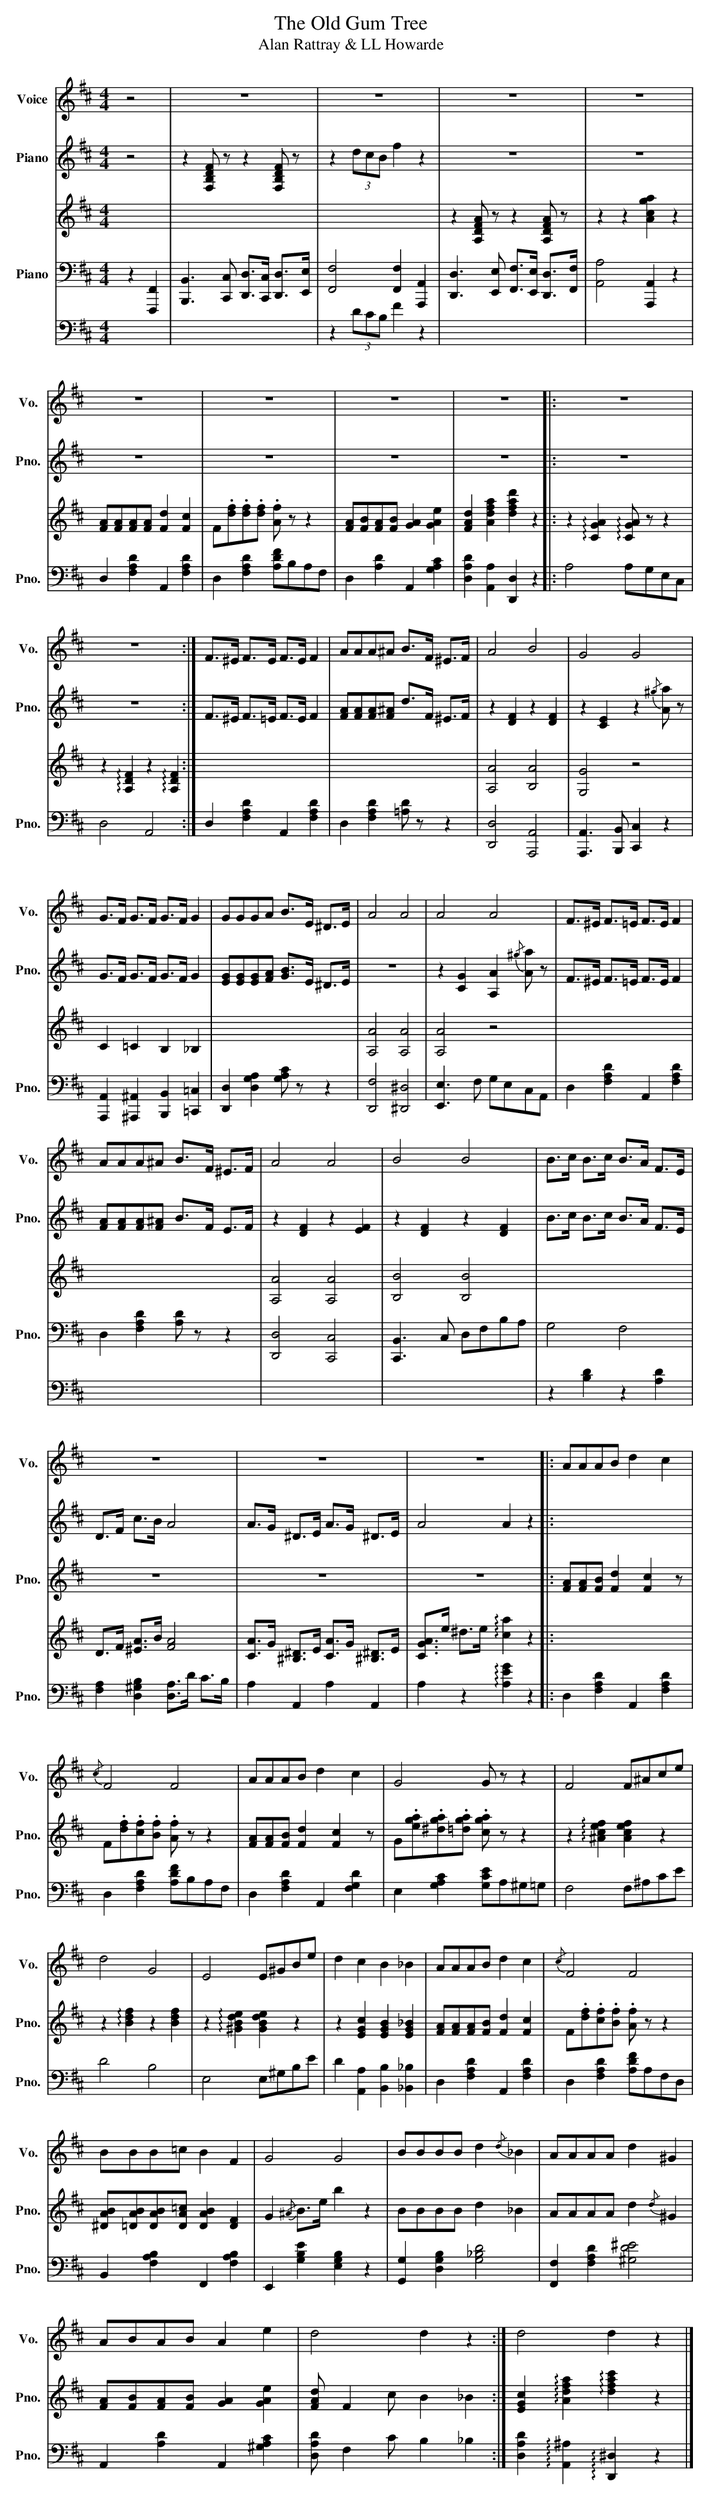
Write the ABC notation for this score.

X:1
T:The Old Gum Tree
T:Alan Rattray & LL Howarde
L:1/8
M:4/4
K:D
V:1 treble nm="Voice" snm="Vo."
V:2 treble
V:3 treble nm="Piano" snm="Pno."
V:4 treble
V:5 bass nm="Piano" snm="Pno."
V:6 bass
V:1
z4 | z8 | z8 | z8 | z8 |$ z8 | z8 | z8 | z8 |: z8 |$ z8 :| F>^E F>E F>E F2 | AAA^A B>F ^E>F |
A4 B4 | G4 G4 |$ G>F G>F G>F G2 | GGGA B>E ^D>E | A4 A4 | A4 A4 | F>^E F>=E F>E F2 |$
AAA^A B>F ^E>F | A4 A4 | B4 B4 | B>c B>c B>A F>E |$ z8 | z8 | z8 |: AAAB d2 c2 |${/c} F4 F4 |
AAAB d2 c2 | G4 G z z2 | F4 F^Ace |$ d4 G4 | E4 E^GBe | d2 c2 B2 _B2 | AAAB d2 c2 |{/c} F4 F4 |$
BBB=c B2 F2 | G4 G4 | BBBB d2{/d} _B2 | AAAA d2 ^G2 |$ ABAB A2 e2 | d4 d2 z2 :| d4 d2 z2 |]
V:2
x4 | x8 | x8 | x8 | x8 |$ x8 | x8 | x8 | x8 |: x8 |$ x8 :| x8 | x8 | x8 | x8 |$ x8 | x8 | x8 |
x8 | x8 |$ x8 | x8 | x8 | x8 |$ D>F c>B A4 | A>G ^D>E A>G ^D>E | A4 A2 z2 |: x8 |$ x8 | x8 | x8 |
x8 |$ x8 | x8 | x8 | x8 | x8 |$ x8 | x8 | x8 | x8 |$ x8 | x8 :| x8 |]
V:3
z4 | z2 [F,B,DF] z z2 [F,B,DF] z | z2 (3dcB f2 z2 | z8 | z8 |$ z8 | z8 | z8 | z8 |: z8 |$ z8 :|
F>^E F>=E F>E F2 | [FA][FA][FA][F^A] d>F ^E>F | z2 [DF]2 z2 [DF]2 | z2 [CE]2 z2{/^g} [Aa] z |$
G>F G>F G>F G2 | [EG][EG][EG][FA] [GB]>E ^D>E | z8 | z2 [CG]2 [A,A]2{/^g} [Aa] z |
F>^E F>=E F>E F2 |$ [FA][FA][FA][F^A] B>F E>F | z2 [DF]2 z2 [EF]2 | z2 [DF]2 z2 [DF]2 |
B>c B>c B>A F>E |$ z8 | z8 | z8 |: [FA][FA][FB] [Fd]2 [Fc]2 z |$ F.[df].[cf].[Bf] .[Af] z z2 |
[FA][FA][FB] [Fd]2 [Fc]2 z | G.[ega].[^dga].[=dga] .[cga] z z2 |
z2 !arpeggio![^Acef]2 [Acef]2 z2 |$ z2 !arpeggio![Bdf]2 z2 [Bdf]2 |
z2 !arpeggio![^GBde]2 [GBde]2 z2 | z2 [EGc]2 [EGB]2 [EG_B]2 | [FA][FA][FA][FB] [Fd]2 [Fc]2 |
F.[df].[cf].[Bf] .[Af] z z2 |$ [^DAB][=DAB][DAB][DA=c] [DAB]2 [DF]2 | G2{/^A} B>e b2 z2 |
BBBB d2 _B2 | AAAA d2{/d} ^G2 |$ [FA][FB][FA][FB] [GA]2 [GAe]2 | [FAd] F2 c B2 _B2 :|
[EGc]2 !arpeggio![Adfa]2 !arpeggio![dfac']2 z2 |]
V:4
x4 | x8 | x8 | z2 [A,DFA] z z2 [A,DFA] z | z2 z2 [Acga]2 z2 |$ [FA][FA][FA][FA] [Fd]2 [Fc]2 |
F.[df].[df].[df] .[Af] z z2 | [FA][FB][FA][FB] [GA]2 [GAe]2 | [FAd]2 [Adfa]2 [dfad']2 z2 |:
z2 !arpeggio![CGA]2 !arpeggio![CGA] z z2 |$ z2 !arpeggio![A,DF]2 z2 !arpeggio![A,DF]2 :| x8 | x8 |
[A,A]4 [B,A]4 | [G,G]4 z4 |$ C2 =C2 B,2 _B,2 | x8 | [A,A]4 [A,A]4 | [A,A]4 z4 | x8 |$ x8 |
[A,A]4 [A,A]4 | [B,B]4 [B,B]4 | x8 |$ D>F [^EA]>B [FA]4 | [CA]>G [^B,^D]>E [CA]>G [^B,^D]>E |
[CGA]>e ^d>e !arpeggio![ca]2 z2 |: x8 |$ x8 | x8 | x8 | x8 |$ x8 | x8 | x8 | x8 | x8 |$ x8 | x8 |
x8 | x8 |$ x8 | x8 :| x8 |]
V:5
z2 [F,,,F,,]2 | [B,,,B,,]3 [C,,C,] [D,,D,]>[C,,C,] [D,,D,]>[E,,E,] |
[F,,F,]4 [F,,F,]2 [A,,,A,,]2 | [D,,D,]3 [E,,E,] [F,,F,]>[E,,E,] [D,,D,]>[F,,F,] |
[A,,A,]4 [A,,,A,,]2 z2 |$ D,2 [F,A,D]2 A,,2 [F,A,D]2 | D,2 [F,A,D]2 [A,DF]B,A,F, |
D,2 [A,D]2 A,,2 [G,A,C]2 | [D,A,D]2 [A,,A,]2 [D,,D,]2 z2 |: A,4 A,G,E,C, |$ D,4 A,,4 :|
D,2 [F,A,D]2 A,,2 [F,A,D]2 | D,2 [F,A,D]2 [=A,D] z z2 | [D,,D,]4 [A,,,A,,]4 |
[A,,,A,,]3 [B,,,B,,] [C,,C,]2 z2 |$ [A,,,A,,]2 [^A,,,^A,,]2 [B,,,B,,]2 [=C,,=C,]2 |
[D,,D,]2 [D,G,A,]2 [G,A,C] z z2 | [D,,F,]4 [^D,,^D,]4 | [E,,E,]3 F, G,E,C,A,, |
D,2 [F,A,D]2 A,,2 [F,A,D]2 |$ D,2 [F,A,D]2 [A,D] z z2 | [D,,D,]4 [C,,C,]4 |
[C,,B,,]3 C, D,F,B,A, | G,4 F,4 |$ [F,A,]2 [D,^G,B,]2 [D,A,]>D C>B, | A,2 A,,2 A,2 A,,2 |
A,2 z2 !arpeggio![A,EG]2 z2 |: D,2 [F,A,D]2 A,,2 [F,A,D]2 |$ D,2 [F,A,D]2 [A,DF]B,A,F, |
D,2 [F,A,D]2 A,,2 [F,G,D]2 | E,2 [G,A,C]2 [G,CE]A,^G,=G, | F,4 F,^A,CE |$ D4 B,4 | E,4 E,^G,B,E |
D2 [A,,A,]2 [B,,B,]2 [_B,,_B,]2 | D,2 [F,A,D]2 A,,2 [F,A,D]2 | D,2 [F,A,D]2 [A,DF]A,F,D, |$
B,,2 [F,A,B,]2 F,,2 [F,A,B,]2 | E,,2 [G,B,E]2 [E,G,B,]2 z2 | [G,,G,]2 [D,G,B,]2 [G,_B,D]4 |
[F,,F,]2 [F,A,D]2 [^G,D^E]4 |$ A,,2 [A,D]2 A,,2 [^G,A,C]2 | [D,A,D] F,2 C B,2 _B,2 :|
[D,A,D]2 !arpeggio![A,,^A,]2 !arpeggio![D,,^D,]2 z2 |]
V:6
x4 | x8 | z2 (3DCB, F2 z2 | x8 | x8 |$ x8 | x8 | x8 | x8 |: x8 |$ x8 :| x8 | x8 | x8 | x8 |$ x8 |
x8 | x8 | x8 | x8 |$ x8 | x8 | x8 | z2 [B,D]2 z2 [A,D]2 |$ x8 | x8 | x8 |: x8 |$ x8 | x8 | x8 |
x8 |$ x8 | x8 | x8 | x8 | x8 |$ x8 | x8 | x8 | x8 |$ x8 | x8 :| x8 |]
